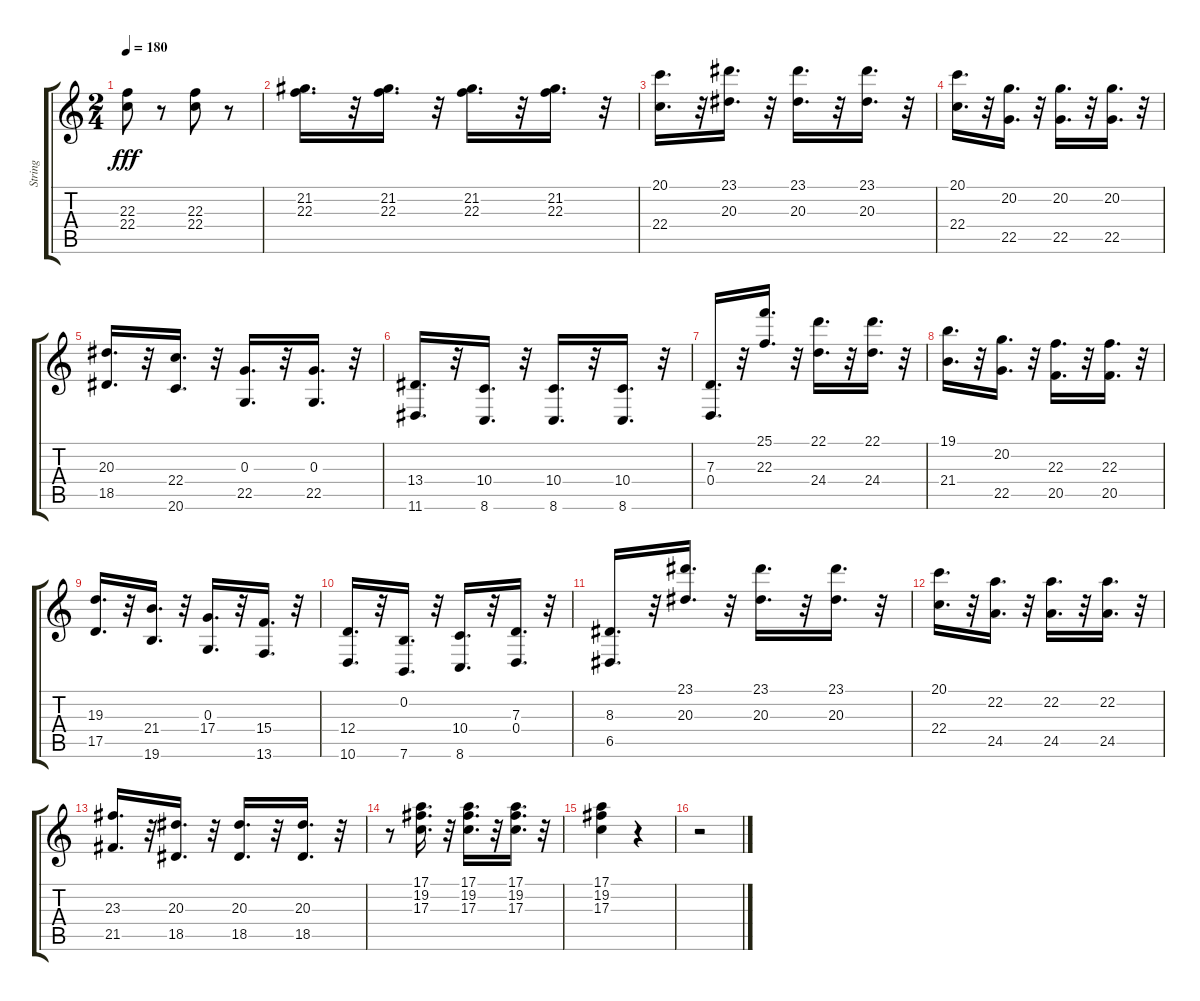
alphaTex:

\track ("String" "String") {instrument stringensemble1}
\staff {score tabs}
\tuning (E4 B3 G3 D3 A2 E2) {hide}
\ts (2 4)
\tempo 180
\clef g2
\ks c
(22.3 22.4).8{dy fff} r.8 (22.3 22.4).8 r.8 |
(21.2 22.3).16{d} r.32 (21.2 22.3).16{d} r.32 (21.2 22.3).16{d} r.32 (21.2 22.3).16{d} r.32 |
(20.1 22.4).16{d} r.32 (23.1 20.3).16{d} r.32 (23.1 20.3).16{d} r.32 (23.1 20.3).16{d} r.32 |
(20.1 22.4).16{d} r.32 (20.2 22.5).16{d} r.32 (20.2 22.5).16{d} r.32 (20.2 22.5).16{d} r.32 |
(20.3 18.5).16{d} r.32 (22.4 20.6).16{d} r.32 (0.3 22.5).16{d} r.32 (0.3 22.5).16{d} r.32 |
(13.4 11.6).16{d} r.32 (10.4 8.6).16{d} r.32 (10.4 8.6).16{d} r.32 (10.4 8.6).16{d} r.32 |
(7.3 0.4).16{d} r.32 (25.1 22.3).16{d} r.32 (22.1 24.4).16{d} r.32 (22.1 24.4).16{d} r.32 |
(19.1 21.4).16{d} r.32 (20.2 22.5).16{d} r.32 (22.3 20.5).16{d} r.32 (22.3 20.5).16{d} r.32 |
(19.3 17.5).16{d} r.32 (21.4 19.6).16{d} r.32 (0.3 17.4).16{d} r.32 (15.4 13.6).16{d} r.32 |
(12.4 10.6).16{d} r.32 (0.2 7.6).16{d} r.32 (10.4 8.6).16{d} r.32 (7.3 0.4).16{d} r.32 |
(8.3 6.5).16{d} r.32 (23.1 20.3).16{d} r.32 (23.1 20.3).16{d} r.32 (23.1 20.3).16{d} r.32 |
(20.1 22.4).16{d} r.32 (22.2 24.5).16{d} r.32 (22.2 24.5).16{d} r.32 (22.2 24.5).16{d} r.32 |
(23.3 21.5).16{d} r.32 (20.3 18.5).16{d} r.32 (20.3 18.5).16{d} r.32 (20.3 18.5).16{d} r.32 |
r.8 (17.1 19.2 17.3).16{d} r.32 (17.1 19.2 17.3).16{d} r.32 (17.1 19.2 17.3).16{d} r.32 |
(17.1 19.2 17.3).4 r.4 |
r.2
